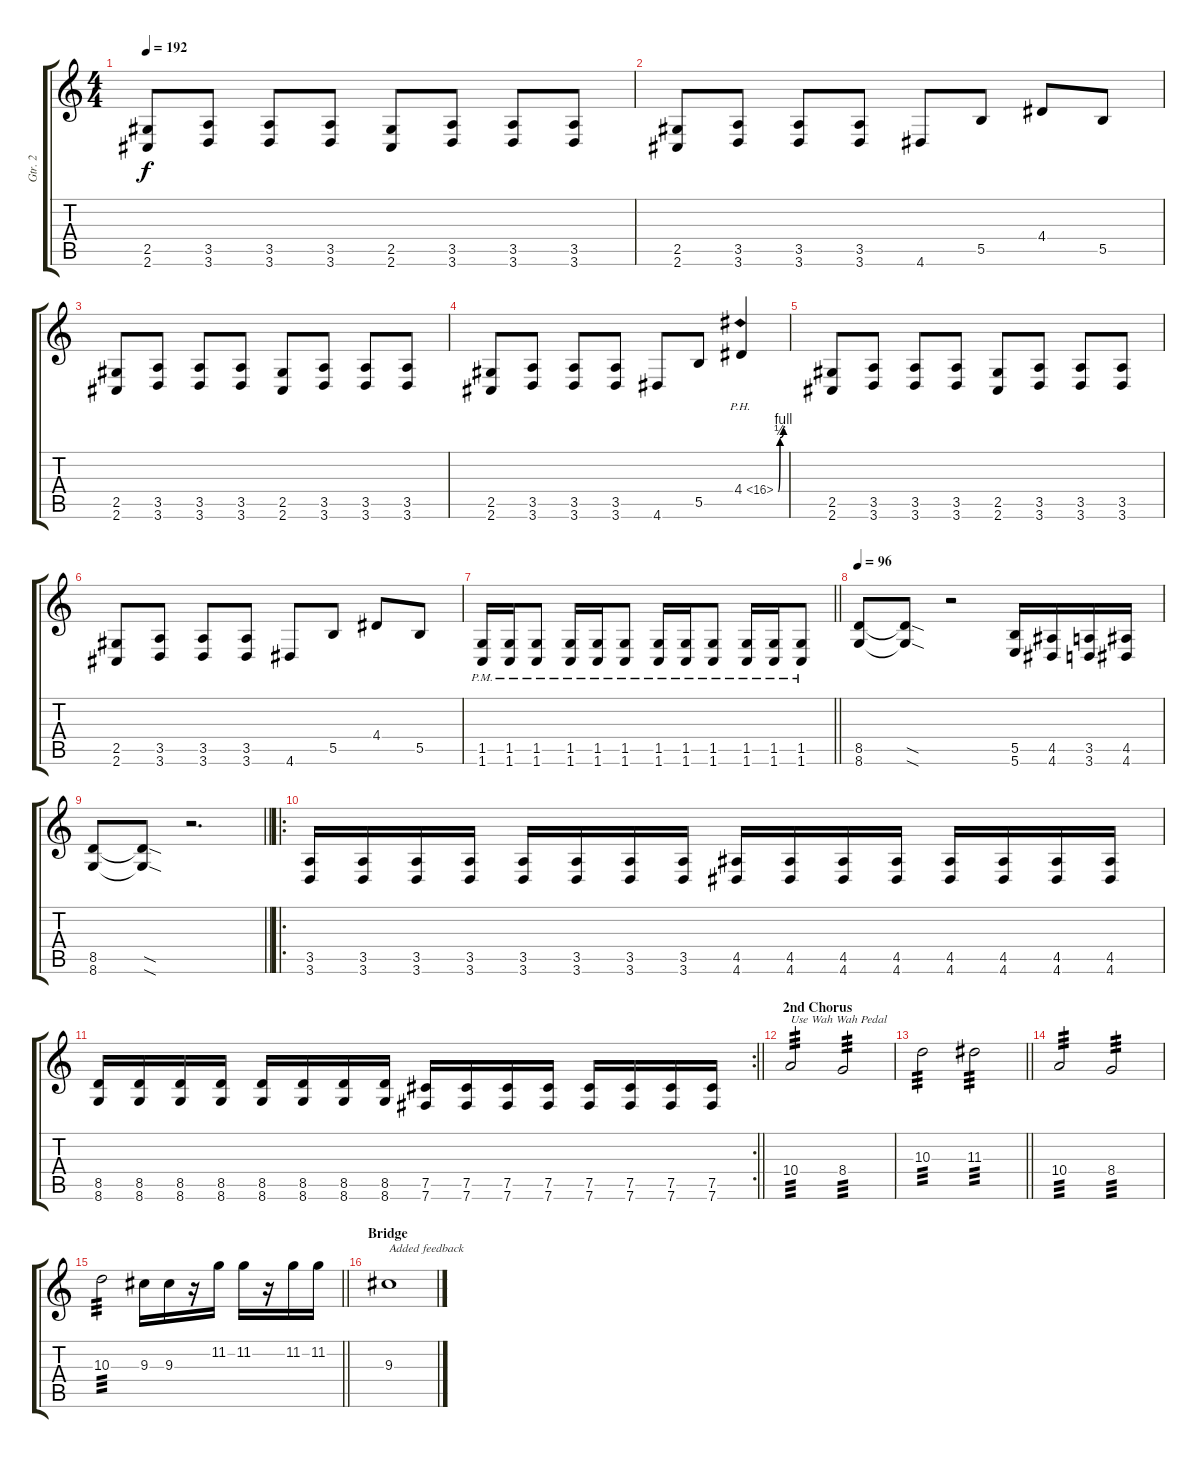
\track ("Gtr. 2" "Gtr. 2") {instrument distortionguitar}
\staff {score tabs}
\tuning (Db4 Ab3 E3 B2 Gb2 B1) {hide}
\ts (4 4)
\tempo 192
\clef g2
\ks c
(2.5 2.6).8{dy f} (3.5 3.6).8 (3.5 3.6).8 (3.5 3.6).8 (2.5 2.6).8 (3.5 3.6).8 (3.5 3.6).8 (3.5 3.6).8 |
(2.5 2.6).8 (3.5 3.6).8 (3.5 3.6).8 (3.5 3.6).8 4.6.8 5.5.8 4.4.8 5.5.8 |
(2.5 2.6).8 (3.5 3.6).8 (3.5 3.6).8 (3.5 3.6).8 (2.5 2.6).8 (3.5 3.6).8 (3.5 3.6).8 (3.5 3.6).8 |
(2.5 2.6).8 (3.5 3.6).8 (3.5 3.6).8 (3.5 3.6).8 4.6.8 5.5.8 4.4{be (custom 0 0 15 2 45 4 60 4) ph 12}.4 |
(2.5 2.6).8 (3.5 3.6).8 (3.5 3.6).8 (3.5 3.6).8 (2.5 2.6).8 (3.5 3.6).8 (3.5 3.6).8 (3.5 3.6).8 |
(2.5 2.6).8 (3.5 3.6).8 (3.5 3.6).8 (3.5 3.6).8 4.6.8 5.5.8 4.4.8 5.5.8 |
\barLineRight lightlight
(1.5{pm} 1.6{pm}).16 (1.5{pm} 1.6{pm}).16 (1.5{pm} 1.6{pm}).8 (1.5{pm} 1.6{pm}).16 (1.5{pm} 1.6{pm}).16 (1.5{pm} 1.6{pm}).8 (1.5{pm} 1.6{pm}).16 (1.5{pm} 1.6{pm}).16 (1.5{pm} 1.6{pm}).8 (1.5{pm} 1.6{pm}).16 (1.5{pm} 1.6{pm}).16 (1.5{pm} 1.6{pm}).8 |
\tempo 96
(8.5 8.6).8 (8.5{sod t} 8.6{sod t}).8 r.2 (5.5 5.6).16 (4.5 4.6).16 (3.5 3.6).16 (4.5 4.6).16 |
\barLineRight lightlight
(8.5 8.6).8 (8.5{sod t} 8.6{sod t}).8 r.2{d} |
\ro
(3.5 3.6).16 (3.5 3.6).16 (3.5 3.6).16 (3.5 3.6).16 (3.5 3.6).16 (3.5 3.6).16 (3.5 3.6).16 (3.5 3.6).16 (4.5 4.6).16 (4.5 4.6).16 (4.5 4.6).16 (4.5 4.6).16 (4.5 4.6).16 (4.5 4.6).16 (4.5 4.6).16 (4.5 4.6).16 |
\rc 2
\barLineRight lightlight
(8.5 8.6).16 (8.5 8.6).16 (8.5 8.6).16 (8.5 8.6).16 (8.5 8.6).16 (8.5 8.6).16 (8.5 8.6).16 (8.5 8.6).16 (7.5 7.6).16 (7.5 7.6).16 (7.5 7.6).16 (7.5 7.6).16 (7.5 7.6).16 (7.5 7.6).16 (7.5 7.6).16 (7.5 7.6).16 |
\section ("" "2nd Chorus")
10.4.2{txt "Use Wah Wah Pedal" tp 3} 8.4.2{tp 3} |
\barLineRight lightlight
10.3.2{tp 3} 11.3.2{tp 3} |
10.4.2{tp 3} 8.4.2{tp 3} |
\barLineRight lightlight
10.3.2{tp 3} 9.3.16 9.3.16 r.16 11.2.16 11.2.16 r.16 11.2.16 11.2.16 |
\section ("" "Bridge")
9.3.1{txt "Added feedback"}
